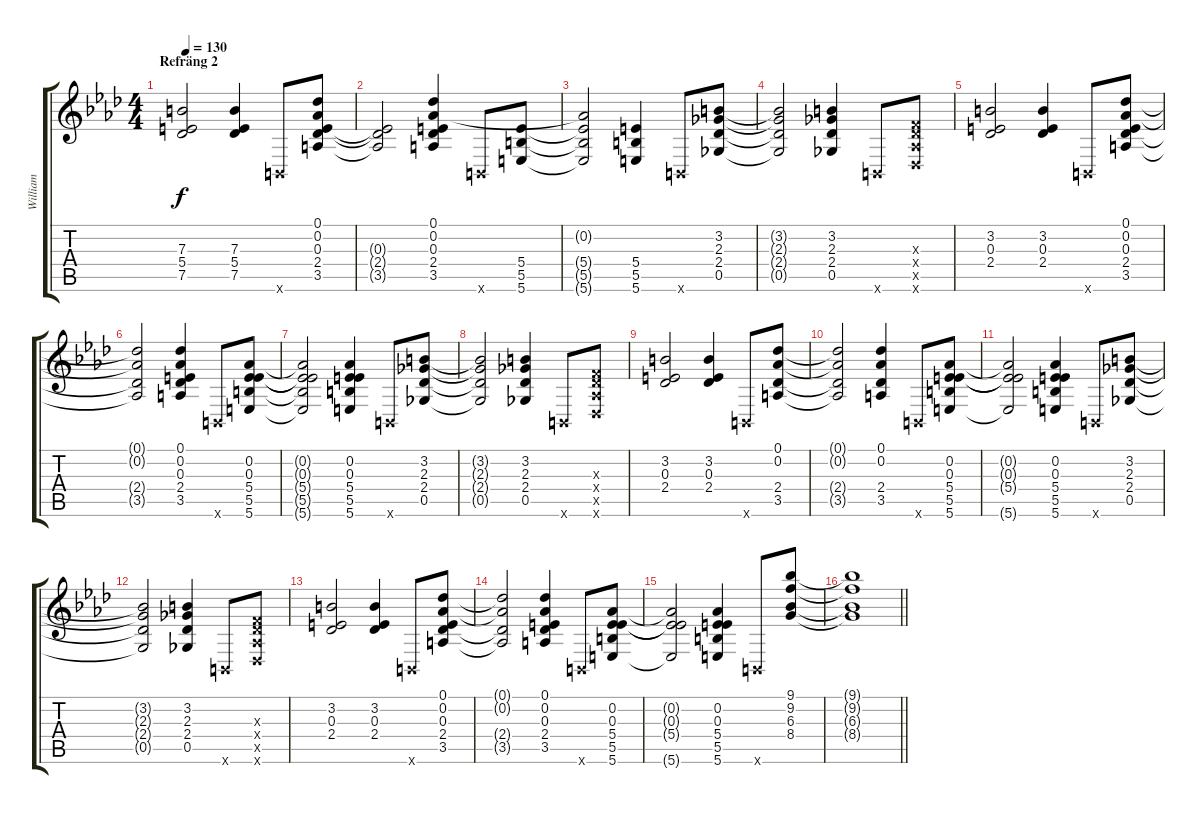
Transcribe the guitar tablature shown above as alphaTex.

\track ("William" "William") {instrument acousticguitarnylon}
\staff {score tabs}
\tuning (Db4 Ab3 E3 B2 Gb2 B1) {hide}
\ts (4 4)
\section ("" "Refräng 2")
\tempo 130
\clef g2
\ks ab
(7.3 5.4 7.5).2{dy f} (7.3 5.4 7.5).4 0.6{x}.8 (0.1 0.2 0.3 2.4 3.5).8 |
(0.3{t} 2.4{t} 3.5{t}).2 (0.1 0.2 0.3 2.4 3.5).4 0.6{x}.8 (5.4 5.5 5.6).8 |
(0.2{t} 5.4{t} 5.5{t} 5.6{t}).2 (5.4 5.5 5.6).4 0.6{x}.8 (3.2 2.3 2.4 0.5).8 |
(3.2{t} 2.3{t} 2.4{t} 0.5{t}).2 (3.2 2.3 2.4 0.5).4 0.6{x}.8 (1.3{x} 2.4{x} 2.5{x} 2.6{x}).8 |
(3.2 0.3 2.4).2 (3.2 0.3 2.4).4 0.6{x}.8 (0.1 0.2 0.3 2.4 3.5).8 |
(0.1{t} 0.2{t} 2.4{t} 3.5{t}).2 (0.1 0.2 0.3 2.4 3.5).4 0.6{x}.8 (0.2 0.3 5.4 5.5 5.6).8 |
(0.2{t} 0.3{t} 5.4{t} 5.5{t} 5.6{t}).2 (0.2 0.3 5.4 5.5 5.6).4 0.6{x}.8 (3.2 2.3 2.4 0.5).8 |
(3.2{t} 2.3{t} 2.4{t} 0.5{t}).2 (3.2 2.3 2.4 0.5).4 0.6{x}.8 (1.3{x} 2.4{x} 2.5{x} 2.6{x}).8 |
(3.2 0.3 2.4).2 (3.2 0.3 2.4).4 0.6{x}.8 (0.1 0.2 2.4 3.5).8 |
(0.1{t} 0.2{t} 2.4{t} 3.5{t}).2 (0.1 0.2 2.4 3.5).4 0.6{x}.8 (0.2 0.3 5.4 5.5 5.6).8 |
(0.2{t} 0.3{t} 5.4{t} 5.6{t}).2 (0.2 0.3 5.4 5.5 5.6).4 0.6{x}.8 (3.2 2.3 2.4 0.5).8 |
(3.2{t} 2.3{t} 2.4{t} 0.5{t}).2 (3.2 2.3 2.4 0.5).4 0.6{x}.8 (1.3{x} 2.4{x} 2.5{x} 2.6{x}).8 |
(3.2 0.3 2.4).2 (3.2 0.3 2.4).4 0.6{x}.8 (0.1 0.2 0.3 2.4 3.5).8 |
(0.1{t} 0.2{t} 2.4{t} 3.5{t}).2 (0.1 0.2 0.3 2.4 3.5).4 0.6{x}.8 (0.2 0.3 5.4 5.5 5.6).8 |
(0.2{t} 0.3{t} 5.4{t} 5.6{t}).2 (0.2 0.3 5.4 5.5 5.6).4 0.6{x}.8 (9.1 9.2 6.3 8.4).8 |
\barLineRight lightlight
(9.1{t} 9.2{t} 6.3{t} 8.4{t}).1
